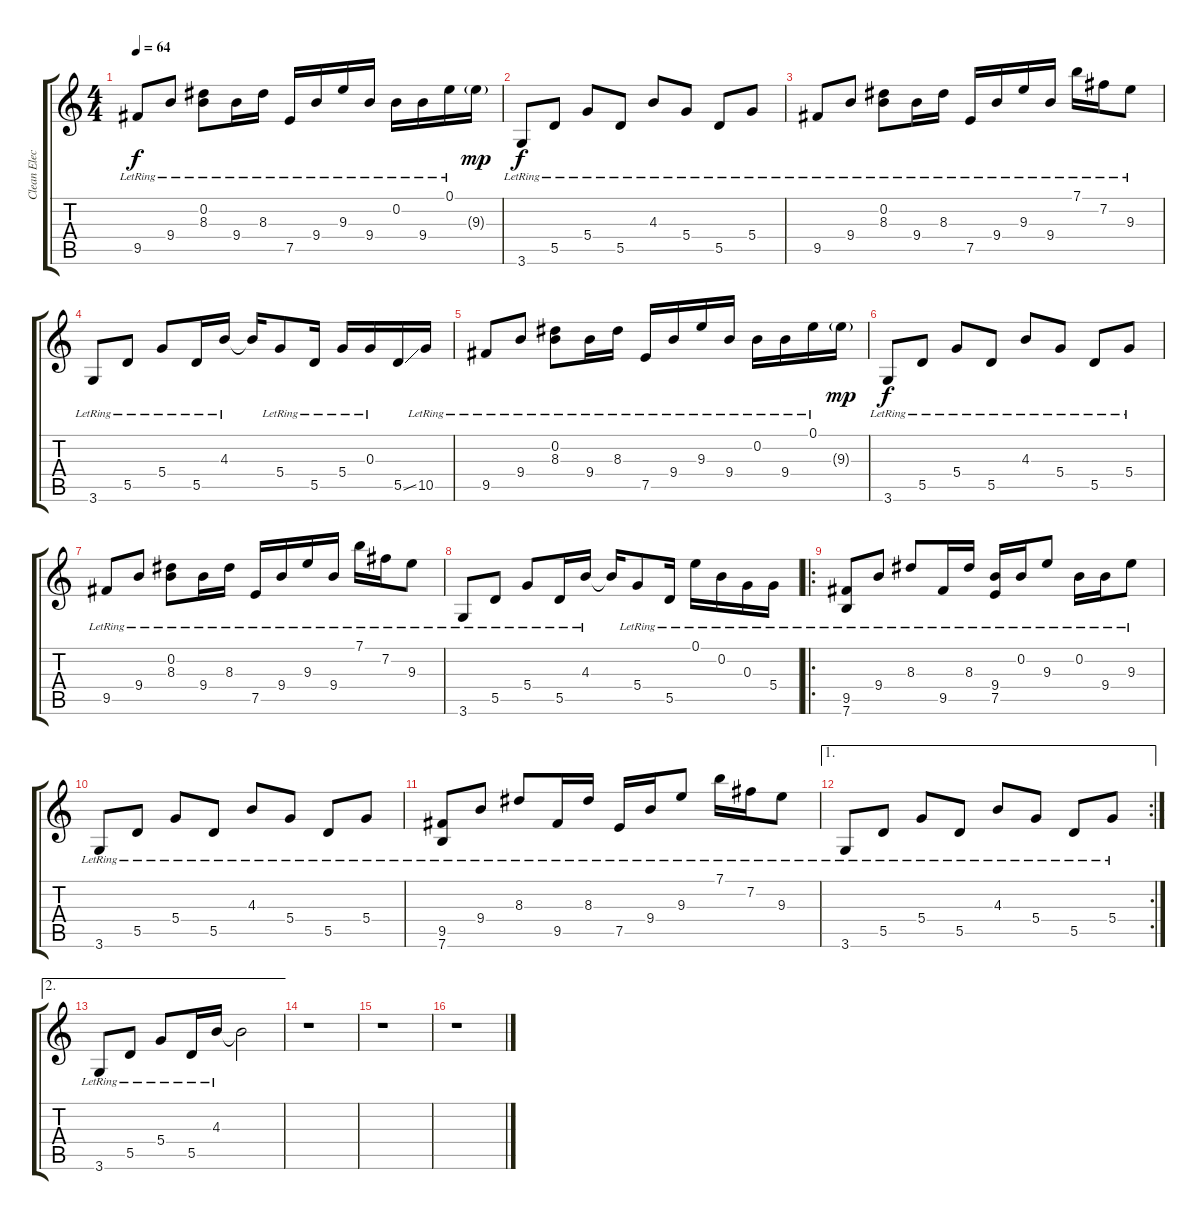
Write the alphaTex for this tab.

\track ("Clean Elec." "Clean Elec") {instrument electricguitarjazz}
\staff {score tabs}
\tuning (E4 B3 G3 D3 A2 E2) {hide}
\ts (4 4)
\tempo 64
\clef g2
\ks c
9.5{lr}.8{dy f instrument electricguitarjazz} 9.4{lr}.8 (0.2{lr} 8.3{lr}).8 9.4{lr}.16 8.3{lr}.16 7.5{lr}.16 9.4{lr}.16 9.3{lr}.16 9.4{lr}.16 0.2{lr}.16 9.4{lr}.16 0.1{lr}.16 9.3{g}.16{dy mp} |
3.6{lr}.8{dy f} 5.5{lr}.8 5.4{lr}.8 5.5{lr}.8 4.3{lr}.8 5.4{lr}.8 5.5{lr}.8 5.4{lr}.8 |
9.5{lr}.8 9.4{lr}.8 (0.2{lr} 8.3{lr}).8 9.4{lr}.16 8.3{lr}.16 7.5{lr}.16 9.4{lr}.16 9.3{lr}.16 9.4{lr}.16 7.1{lr}.16 7.2{lr}.16 9.3{lr}.8 |
3.6{lr}.8 5.5{lr}.8 5.4{lr}.8 5.5{lr}.16 4.3{lr}.16 4.3{t}.16 5.4{lr}.8 5.5{lr}.16 5.4{lr}.16 0.3{lr}.16 5.5{ss}.16 10.5{lr}.16 |
9.5{lr}.8 9.4{lr}.8 (0.2{lr} 8.3{lr}).8 9.4{lr}.16 8.3{lr}.16 7.5{lr}.16 9.4{lr}.16 9.3{lr}.16 9.4{lr}.16 0.2{lr}.16 9.4{lr}.16 0.1{lr}.16 9.3{g}.16{dy mp} |
3.6{lr}.8{dy f} 5.5{lr}.8 5.4{lr}.8 5.5{lr}.8 4.3{lr}.8 5.4{lr}.8 5.5{lr}.8 5.4{lr}.8 |
9.5{lr}.8 9.4{lr}.8 (0.2{lr} 8.3{lr}).8 9.4{lr}.16 8.3{lr}.16 7.5{lr}.16 9.4{lr}.16 9.3{lr}.16 9.4{lr}.16 7.1{lr}.16 7.2{lr}.16 9.3{lr}.8 |
3.6{lr}.8 5.5{lr}.8 5.4{lr}.8 5.5{lr}.16 4.3{lr}.16 4.3{t}.16 5.4{lr}.8 5.5{lr}.16 0.1{lr}.16 0.2{lr}.16 0.3{lr}.16 5.4{lr}.16 |
\ro
(9.5{lr} 7.6{lr}).8{volume 6} 9.4{lr}.8 8.3{lr}.8 9.5{lr}.16 8.3{lr}.16 (9.4{lr} 7.5{lr}).16 0.2{lr}.16 9.3{lr}.8 0.2{lr}.16 9.4{lr}.16 9.3{lr}.8 |
3.6{lr}.8 5.5{lr}.8 5.4{lr}.8 5.5{lr}.8 4.3{lr}.8 5.4{lr}.8 5.5{lr}.8 5.4{lr}.8 |
(9.5{lr} 7.6{lr}).8 9.4{lr}.8 8.3{lr}.8 9.5{lr}.16 8.3{lr}.16 7.5{lr}.16 9.4{lr}.16 9.3{lr}.8 7.1{lr}.16 7.2{lr}.16 9.3{lr}.8 |
\ae 1
\rc 2
3.6{lr}.8 5.5{lr}.8 5.4{lr}.8 5.5{lr}.8 4.3{lr}.8 5.4{lr}.8 5.5{lr}.8 5.4{lr}.8 |
\ae 2
3.6{lr}.8 5.5{lr}.8 5.4{lr}.8 5.5{lr}.16 4.3{lr}.16 4.3{t}.2 |
r.1 |
r.1 |
r.1
